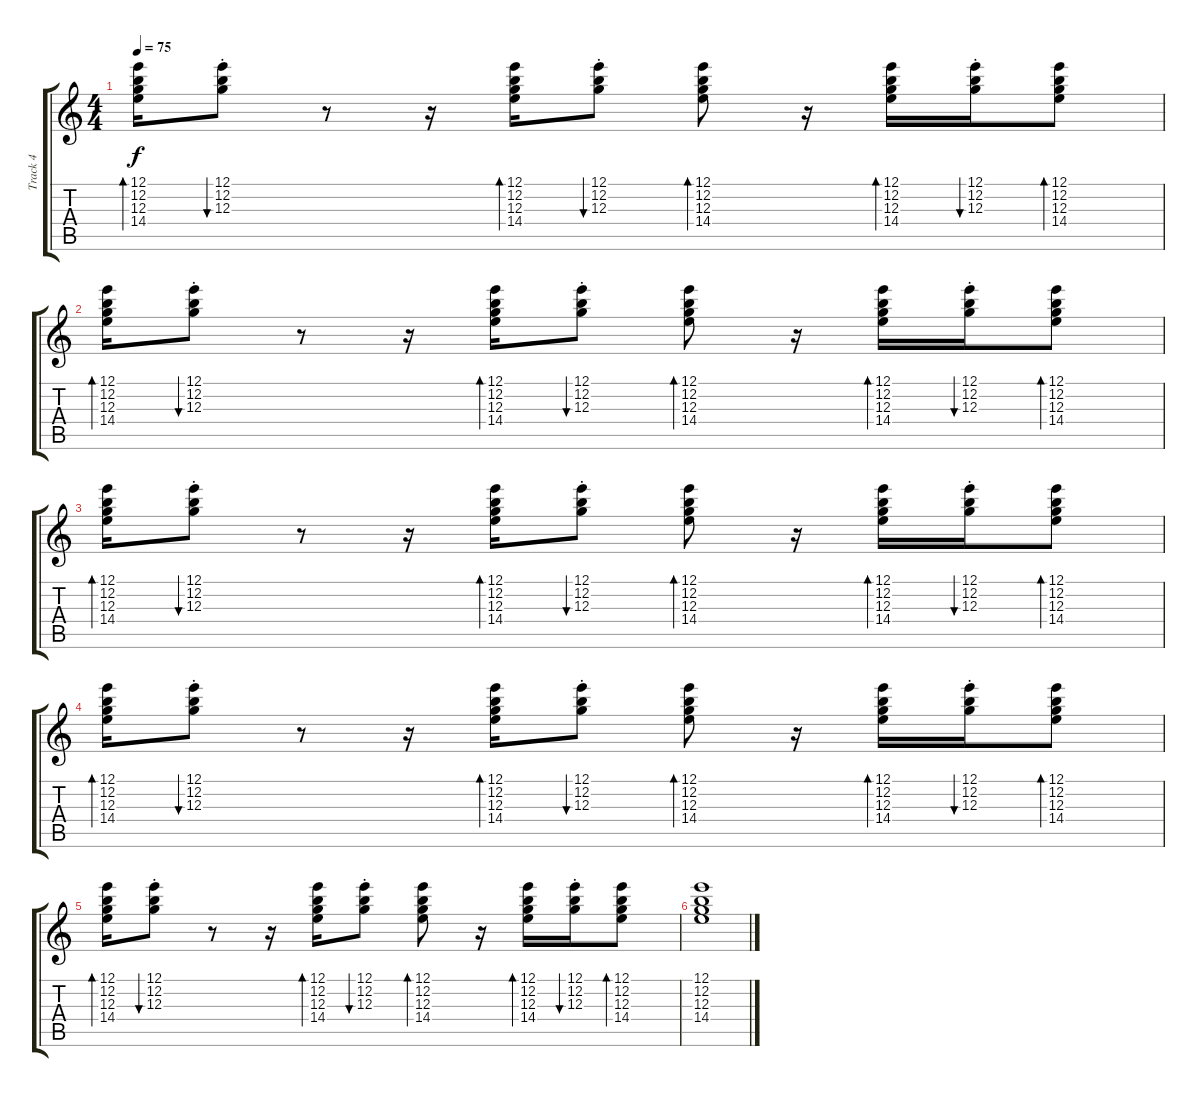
\track ("Track 4" "Track 4") {instrument electricguitarclean}
\staff {score tabs}
\tuning (E4 B3 G3 D3 A2 E2) {hide}
\ts (4 4)
\tempo 75
\clef g2
\ks c
(12.1 12.2 12.3 14.4).16{bd 30 dy f} (12.1{st} 12.2{st} 12.3{st}).8{bu 30} r.8 r.16 (12.1 12.2 12.3 14.4).16{bd 30} (12.1{st} 12.2{st} 12.3{st}).8{bu 30} (12.1 12.2 12.3 14.4).8{bd 30} r.16 (12.1 12.2 12.3 14.4).16{bd 30} (12.1{st} 12.2{st} 12.3{st}).16{bu 30} (12.1 12.2 12.3 14.4).8{bd 30} |
(12.1 12.2 12.3 14.4).16{bd 30} (12.1{st} 12.2{st} 12.3{st}).8{bu 30} r.8 r.16 (12.1 12.2 12.3 14.4).16{bd 30} (12.1{st} 12.2{st} 12.3{st}).8{bu 30} (12.1 12.2 12.3 14.4).8{bd 30} r.16 (12.1 12.2 12.3 14.4).16{bd 30} (12.1{st} 12.2{st} 12.3{st}).16{bu 30} (12.1 12.2 12.3 14.4).8{bd 30} |
(12.1 12.2 12.3 14.4).16{bd 30} (12.1{st} 12.2{st} 12.3{st}).8{bu 30} r.8 r.16 (12.1 12.2 12.3 14.4).16{bd 30} (12.1{st} 12.2{st} 12.3{st}).8{bu 30} (12.1 12.2 12.3 14.4).8{bd 30} r.16 (12.1 12.2 12.3 14.4).16{bd 30} (12.1{st} 12.2{st} 12.3{st}).16{bu 30} (12.1 12.2 12.3 14.4).8{bd 30} |
(12.1 12.2 12.3 14.4).16{bd 30} (12.1{st} 12.2{st} 12.3{st}).8{bu 30} r.8 r.16 (12.1 12.2 12.3 14.4).16{bd 30} (12.1{st} 12.2{st} 12.3{st}).8{bu 30} (12.1 12.2 12.3 14.4).8{bd 30} r.16 (12.1 12.2 12.3 14.4).16{bd 30} (12.1{st} 12.2{st} 12.3{st}).16{bu 30} (12.1 12.2 12.3 14.4).8{bd 30} |
(12.1 12.2 12.3 14.4).16{bd 30} (12.1{st} 12.2{st} 12.3{st}).8{bu 30} r.8 r.16 (12.1 12.2 12.3 14.4).16{bd 30} (12.1{st} 12.2{st} 12.3{st}).8{bu 30} (12.1 12.2 12.3 14.4).8{bd 30} r.16 (12.1 12.2 12.3 14.4).16{bd 30} (12.1{st} 12.2{st} 12.3{st}).16{bu 30} (12.1 12.2 12.3 14.4).8{bd 30} |
(12.1 12.2 12.3 14.4).1
